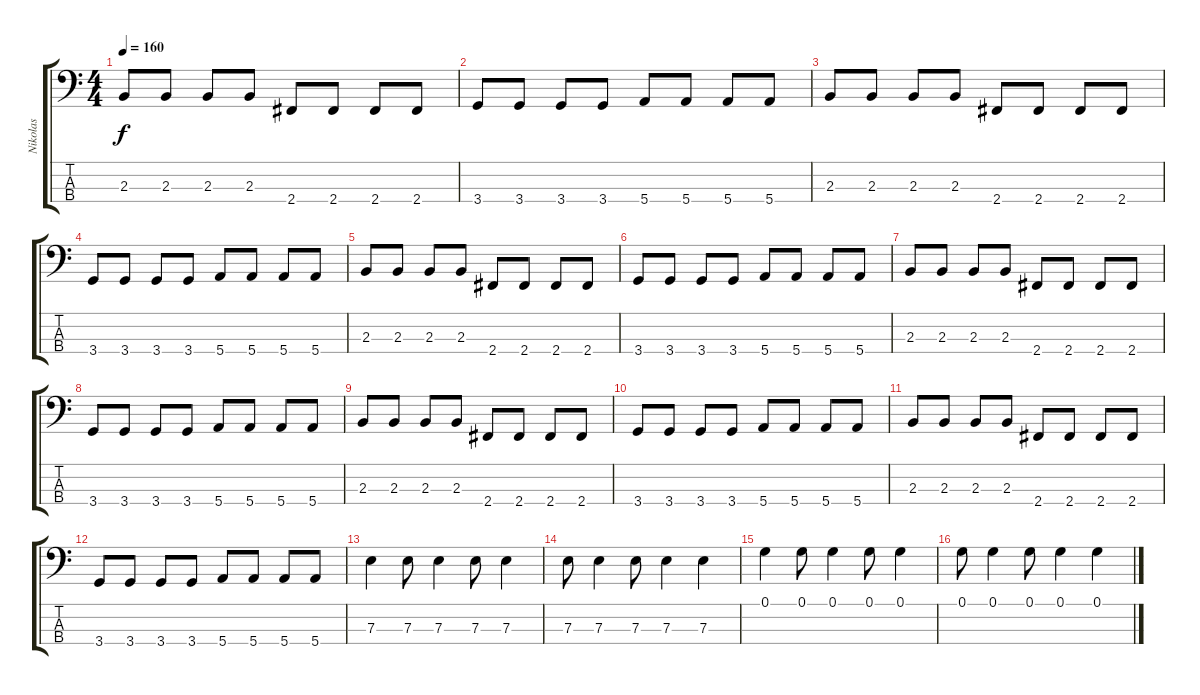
\track ("Nikolas" "Nikolas") {instrument electricbasspick}
\staff {score tabs}
\tuning (G2 D2 A1 E1) {hide}
\ts (4 4)
\tempo 160
\clef f4
\ks c
2.3.8{dy f} 2.3.8 2.3.8 2.3.8 2.4.8 2.4.8 2.4.8 2.4.8 |
3.4.8 3.4.8 3.4.8 3.4.8 5.4.8 5.4.8 5.4.8 5.4.8 |
2.3.8 2.3.8 2.3.8 2.3.8 2.4.8 2.4.8 2.4.8 2.4.8 |
3.4.8 3.4.8 3.4.8 3.4.8 5.4.8 5.4.8 5.4.8 5.4.8 |
2.3.8 2.3.8 2.3.8 2.3.8 2.4.8 2.4.8 2.4.8 2.4.8 |
3.4.8 3.4.8 3.4.8 3.4.8 5.4.8 5.4.8 5.4.8 5.4.8 |
2.3.8 2.3.8 2.3.8 2.3.8 2.4.8 2.4.8 2.4.8 2.4.8 |
3.4.8 3.4.8 3.4.8 3.4.8 5.4.8 5.4.8 5.4.8 5.4.8 |
2.3.8 2.3.8 2.3.8 2.3.8 2.4.8 2.4.8 2.4.8 2.4.8 |
3.4.8 3.4.8 3.4.8 3.4.8 5.4.8 5.4.8 5.4.8 5.4.8 |
2.3.8 2.3.8 2.3.8 2.3.8 2.4.8 2.4.8 2.4.8 2.4.8 |
3.4.8 3.4.8 3.4.8 3.4.8 5.4.8 5.4.8 5.4.8 5.4.8 |
7.3.4 7.3.8 7.3.4 7.3.8 7.3.4 |
7.3.8 7.3.4 7.3.8 7.3.4 7.3.4 |
0.1.4 0.1.8 0.1.4 0.1.8 0.1.4 |
0.1.8 0.1.4 0.1.8 0.1.4 0.1.4
